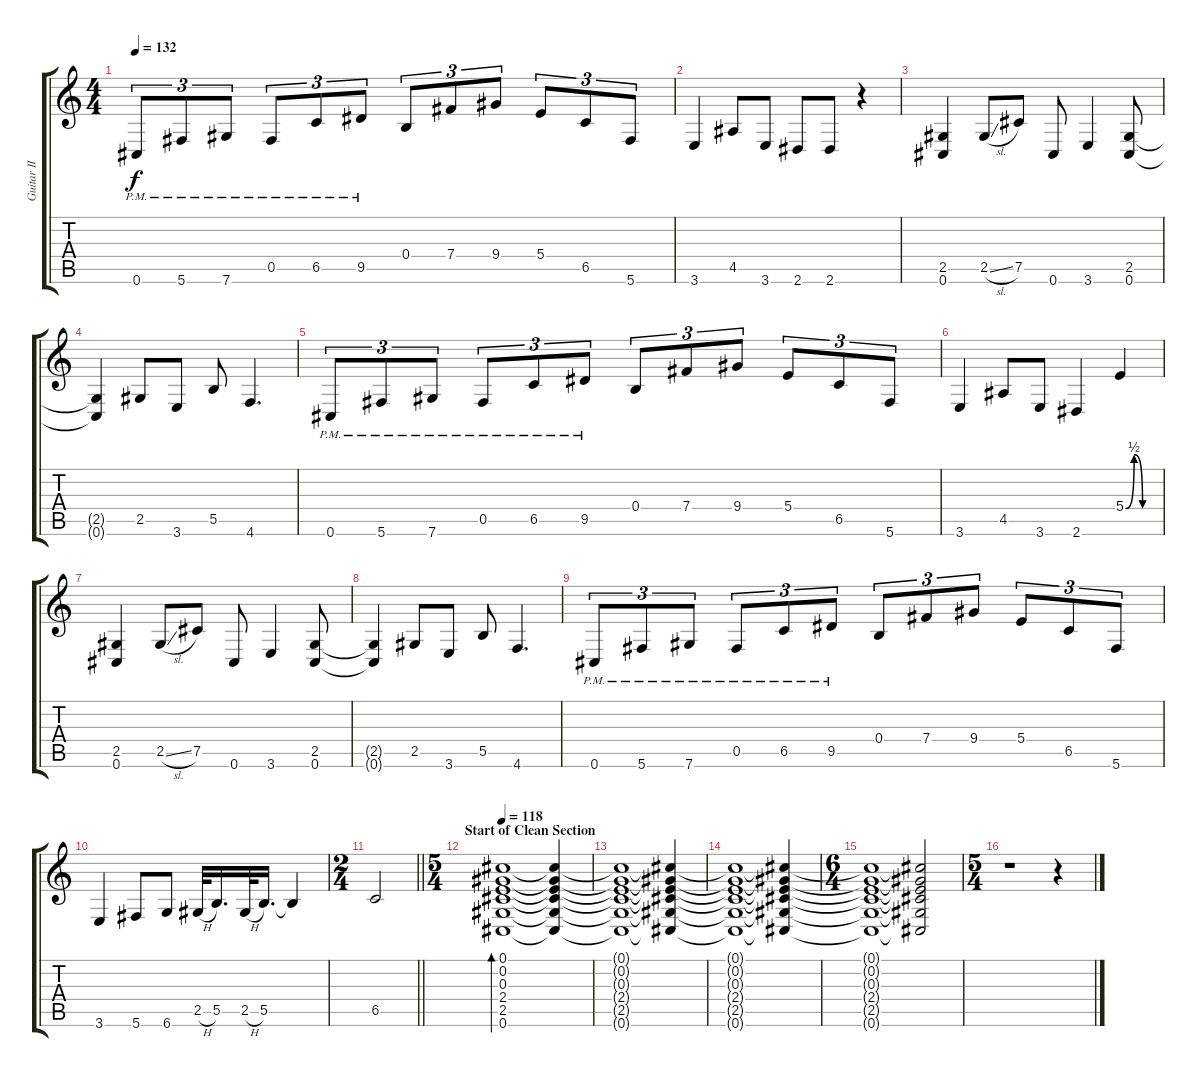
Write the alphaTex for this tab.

\track ("Guitar II" "Guitar II") {instrument distortionguitar}
\staff {score tabs}
\tuning (Db4 Ab3 E3 B2 Gb2 Db2) {hide}
\ts (4 4)
\tempo 132
\clef g2
\ks c
0.6{pm}.8{tu (3 2) dy f} 5.6{pm}.8{tu (3 2)} 7.6{pm}.8{tu (3 2)} 0.5{pm}.8{tu (3 2)} 6.5{pm}.8{tu (3 2)} 9.5{pm}.8{tu (3 2)} 0.4.8{tu (3 2)} 7.4.8{tu (3 2)} 9.4.8{tu (3 2)} 5.4.8{tu (3 2)} 6.5.8{tu (3 2)} 5.6.8{tu (3 2)} |
3.6.4 4.5.8 3.6.8 2.6.8 2.6.8 r.4 |
(2.5 0.6).4 2.5{sl}.8 7.5.8 0.6.8 3.6.4 (2.5 0.6).8 |
(2.5{t} 0.6{t}).4 2.5.8 3.6.8 5.5.8 4.6.4{d} |
0.6{pm}.8{tu (3 2)} 5.6{pm}.8{tu (3 2)} 7.6{pm}.8{tu (3 2)} 0.5{pm}.8{tu (3 2)} 6.5{pm}.8{tu (3 2)} 9.5{pm}.8{tu (3 2)} 0.4.8{tu (3 2)} 7.4.8{tu (3 2)} 9.4.8{tu (3 2)} 5.4.8{tu (3 2)} 6.5.8{tu (3 2)} 5.6.8{tu (3 2)} |
3.6.4 4.5.8 3.6.8 2.6.4 5.4{be (custom 0 0 15 2 30 0 60 0)}.4{instrument guitarharmonics} |
(2.5 0.6).4{instrument distortionguitar} 2.5{sl}.8 7.5.8 0.6.8 3.6.4 (2.5 0.6).8 |
(2.5{t} 0.6{t}).4 2.5.8 3.6.8 5.5.8 4.6.4{d} |
0.6{pm}.8{tu (3 2)} 5.6{pm}.8{tu (3 2)} 7.6{pm}.8{tu (3 2)} 0.5{pm}.8{tu (3 2)} 6.5{pm}.8{tu (3 2)} 9.5{pm}.8{tu (3 2)} 0.4.8{tu (3 2)} 7.4.8{tu (3 2)} 9.4.8{tu (3 2)} 5.4.8{tu (3 2)} 6.5.8{tu (3 2)} 5.6.8{tu (3 2)} |
3.6.4 5.6.8 6.6.8 2.5{h}.32 5.5.16{d} 2.5{h}.32 5.5.16{d} 5.5{t}.4 |
\ts (2 4)
\barLineRight lightlight
6.5.2 |
\ts (5 4)
\section ("" "Start of Clean Section")
\tempo 118
(0.1 0.2 0.3 2.4 2.5 0.6).1{bd 120 volume 13} (0.1{t} 0.2{t} 0.3{t} 2.4{t} 2.5{t} 0.6{t}).4{volume 3} |
(0.1{t} 0.2{t} 0.3{t} 2.4{t} 2.5{t} 0.6{t}).1 (0.1{t} 0.2{t} 0.3{t} 2.4{t} 2.5{t} 0.6{t}).4 |
(0.1{t} 0.2{t} 0.3{t} 2.4{t} 2.5{t} 0.6{t}).1 (0.1{t} 0.2{t} 0.3{t} 2.4{t} 2.5{t} 0.6{t}).4 |
\ts (6 4)
(0.1{t} 0.2{t} 0.3{t} 2.4{t} 2.5{t} 0.6{t}).1 (0.1{t} 0.2{t} 0.3{t} 2.4{t} 2.5{t} 0.6{t}).2 |
\ts (5 4)
r.1 r.4
